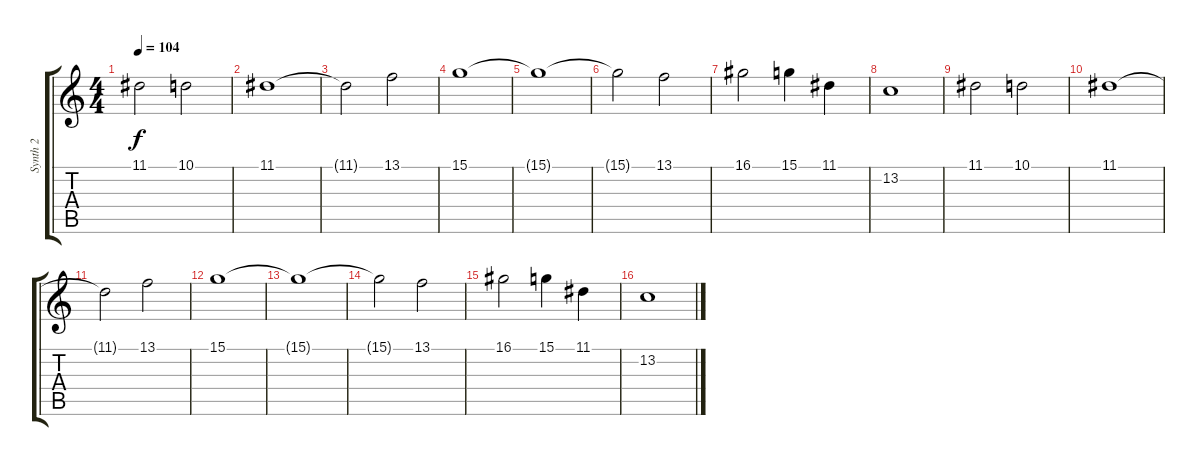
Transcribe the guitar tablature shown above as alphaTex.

\track ("Synth 2" "Synth 2") {instrument stringensemble1}
\staff {score tabs}
\tuning (E4 B3 G3 D3 A2 E2) {hide}
\ts (4 4)
\tempo 104
\clef g2
\ks c
11.1.2{dy f} 10.1.2 |
11.1.1 |
11.1{t}.2 13.1.2 |
15.1.1 |
15.1{t}.1 |
15.1{t}.2 13.1.2 |
16.1.2 15.1.4 11.1.4 |
13.2.1 |
11.1.2 10.1.2 |
11.1.1 |
11.1{t}.2 13.1.2 |
15.1.1 |
15.1{t}.1 |
15.1{t}.2 13.1.2 |
16.1.2 15.1.4 11.1.4 |
13.2.1
